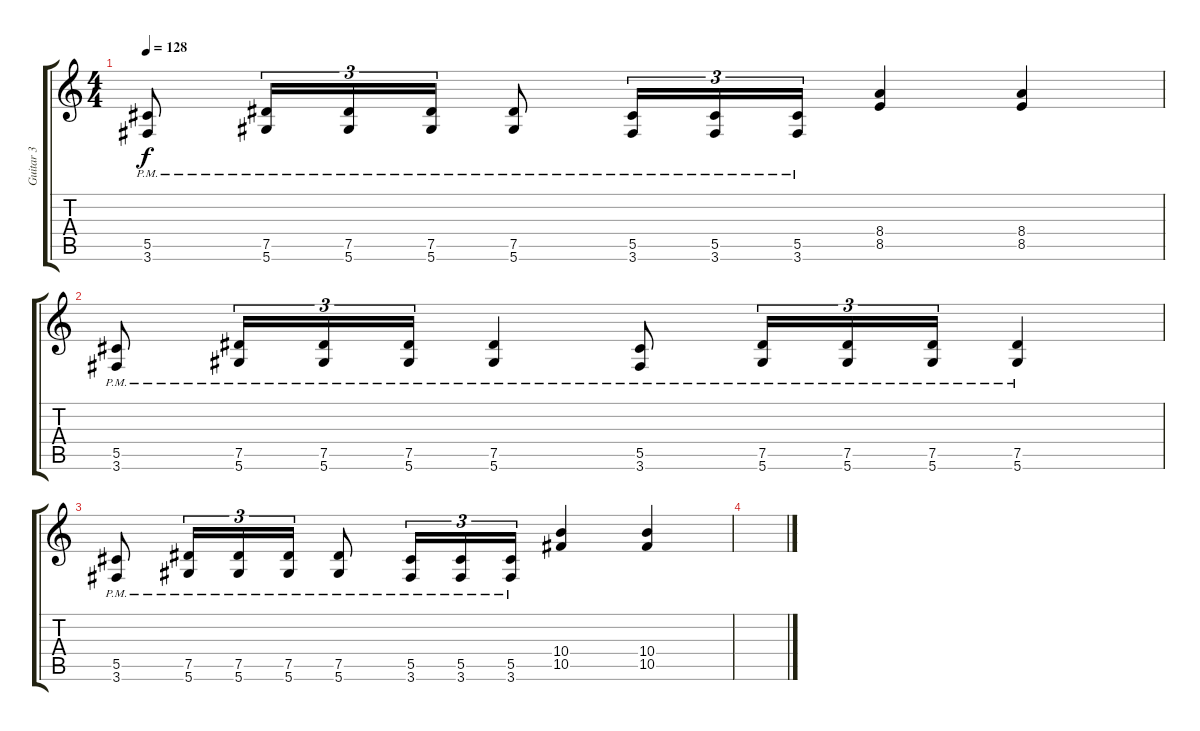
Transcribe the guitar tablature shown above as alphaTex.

\track ("Guitar 3" "Guitar 3") {instrument overdrivenguitar}
\staff {score tabs}
\tuning (Eb4 Bb3 Gb3 Db3 Ab2 Eb2) {hide}
\ts (4 4)
\tempo 128
\clef g2
\ks c
(5.5{pm} 3.6{pm}).8{dy f} (7.5{pm} 5.6{pm}).16{tu (3 2)} (7.5{pm} 5.6{pm}).16{tu (3 2)} (7.5{pm} 5.6{pm}).16{tu (3 2)} (7.5{pm} 5.6{pm}).8 (5.5{pm} 3.6{pm}).16{tu (3 2)} (5.5{pm} 3.6{pm}).16{tu (3 2)} (5.5{pm} 3.6{pm}).16{tu (3 2)} (8.4 8.5).4 (8.4 8.5).4 |
(5.5{pm} 3.6{pm}).8 (7.5{pm} 5.6{pm}).16{tu (3 2)} (7.5{pm} 5.6{pm}).16{tu (3 2)} (7.5{pm} 5.6{pm}).16{tu (3 2)} (7.5{pm} 5.6{pm}).4 (5.5{pm} 3.6{pm}).8 (7.5{pm} 5.6{pm}).16{tu (3 2)} (7.5{pm} 5.6{pm}).16{tu (3 2)} (7.5{pm} 5.6{pm}).16{tu (3 2)} (7.5{pm} 5.6{pm}).4 |
(5.5{pm} 3.6{pm}).8 (7.5{pm} 5.6{pm}).16{tu (3 2)} (7.5{pm} 5.6{pm}).16{tu (3 2)} (7.5{pm} 5.6{pm}).16{tu (3 2)} (7.5{pm} 5.6{pm}).8 (5.5{pm} 3.6{pm}).16{tu (3 2)} (5.5{pm} 3.6{pm}).16{tu (3 2)} (5.5{pm} 3.6{pm}).16{tu (3 2)} (10.4 10.5).4 (10.4 10.5).4 |
\section ("" "")
